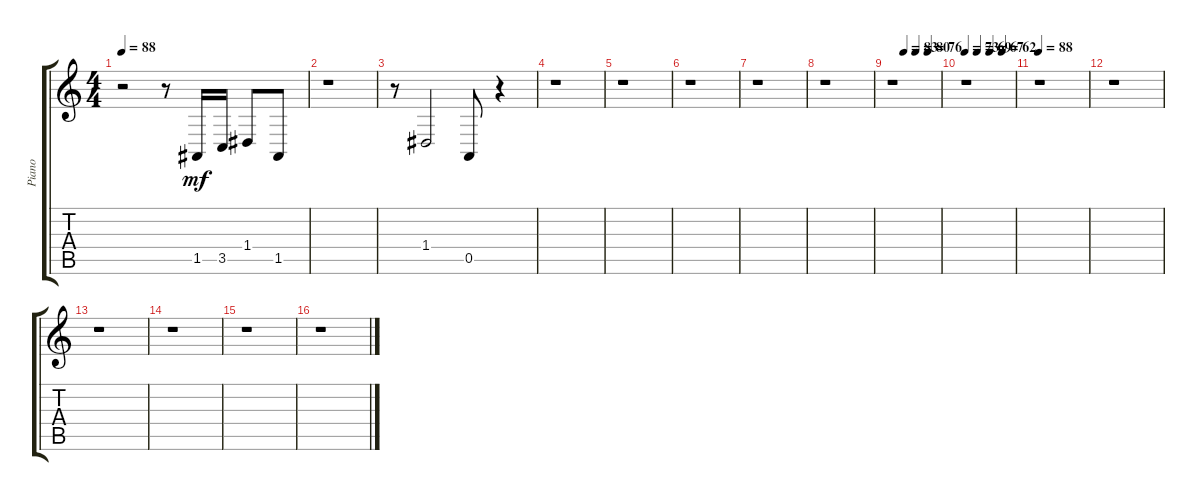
\track ("Piano" "Piano") {instrument acousticgrandpiano}
\staff {score tabs}
\tuning (E4 B3 G3 D3 A2 E2) {hide}
\ts (4 4)
\tempo 88
\clef g2
\ks c
r.2{dy pp} r.8 1.5.16{dy mf} 3.5.16 1.4.8 1.5.8 |
r.1 |
r.8 1.4.2 0.5.8 r.4 |
r.1 |
r.1 |
r.1 |
r.1 |
r.1 |
\tempo (83 0.25)
\tempo (80 0.5)
\tempo (76 0.75)
r.1 |
\tempo 73
\tempo (69 0.25)
\tempo (67 0.5)
\tempo (62 0.75)
r.1 |
\tempo 88
r.1 |
r.1 |
r.1 |
r.1 |
r.1 |
r.1
